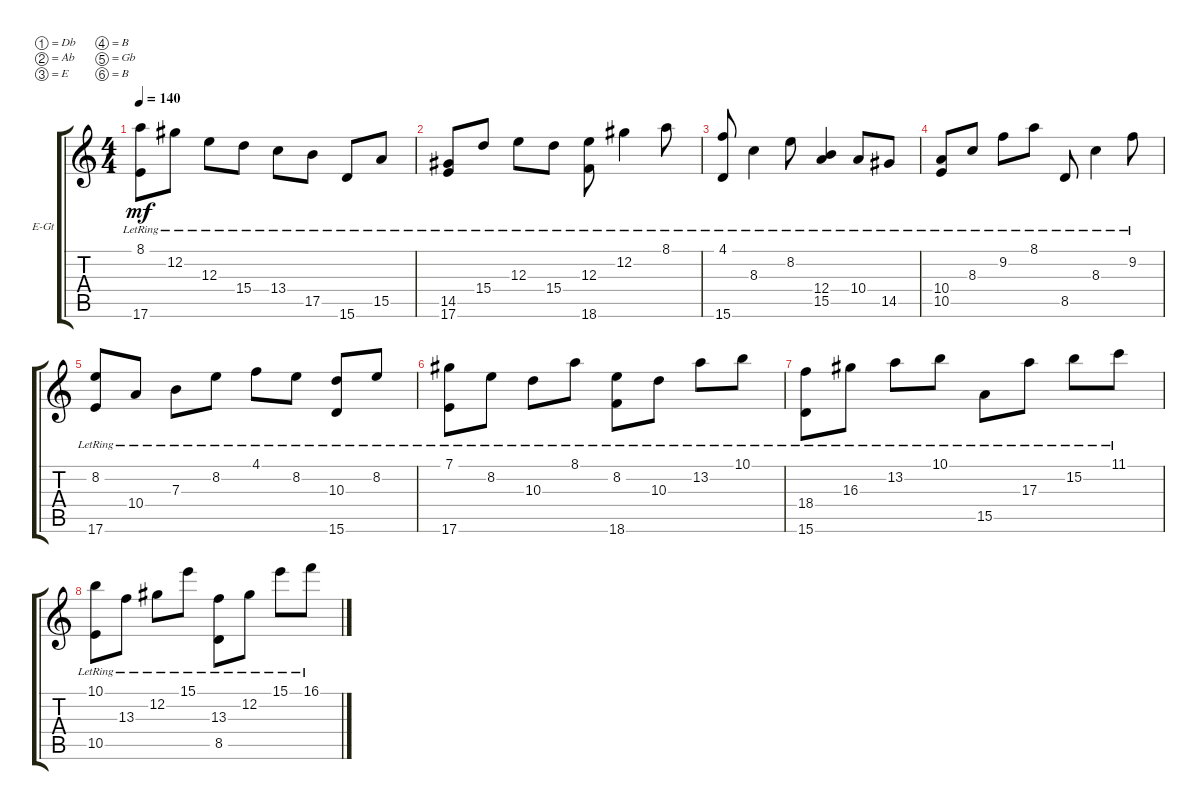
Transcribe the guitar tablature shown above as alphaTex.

\defaultSystemsLayout 4
\bracketExtendMode groupsimilarinstruments
\firstSystemTrackNameOrientation horizontal
\otherSystemsTrackNameOrientation horizontal
\track ("Electric Guitar" "E-Gt") {instrument electricguitarclean}
\staff {score tabs}
\tuning (Db4 Ab3 E3 B2 Gb2 B1)
\ts (4 4)
\tempo 140
\clef g2
\ks c
(8.1{lr} 17.6{lr}).8{dy mf} 12.2{lr}.8 12.3{lr}.8 15.4{lr}.8 13.4{lr}.8 17.5{lr}.8 15.6{lr}.8 15.5{lr}.8 |
(14.5{lr} 17.6{lr}).8 15.4{lr}.8 12.3{lr}.8 15.4{lr}.8 (12.3{lr} 18.6{lr}).8 12.2{lr}.4 8.1{lr}.8 |
(4.1{lr} 15.6{lr}).8 8.3{lr}.4 8.2{lr}.8 (12.4{lr} 15.5{lr}).4 10.4{lr}.8 14.5{lr}.8 |
(10.4{lr} 10.5{lr}).8 8.3{lr}.8 9.2{lr}.8 8.1{lr}.8 8.5{lr}.8 8.3{lr}.4 9.2{lr}.8 |
(17.6{lr} 8.2{lr}).8 10.4{lr}.8 7.3{lr}.8 8.2{lr}.8 4.1{lr}.8 8.2{lr}.8 (15.6{lr} 10.3{lr}).8 8.2{lr}.8 |
(17.6{lr} 7.1{lr}).8 8.2{lr}.8 10.3{lr}.8 8.1{lr}.8 (18.6{lr} 8.2{lr}).8 10.3{lr}.8 13.2{lr}.8 10.1{lr}.8 |
(15.6{lr} 18.4{lr}).8 16.3{lr}.8 13.2{lr}.8 10.1{lr}.8 15.5{lr}.8 17.3{lr}.8 15.2{lr}.8 11.1{lr}.8 |
(10.5{lr} 10.1{lr}).8 13.3{lr}.8 12.2{lr}.8 15.1{lr}.8 (8.5{lr} 13.3{lr}).8 12.2{lr}.8 15.1{lr}.8 16.1{lr}.8
